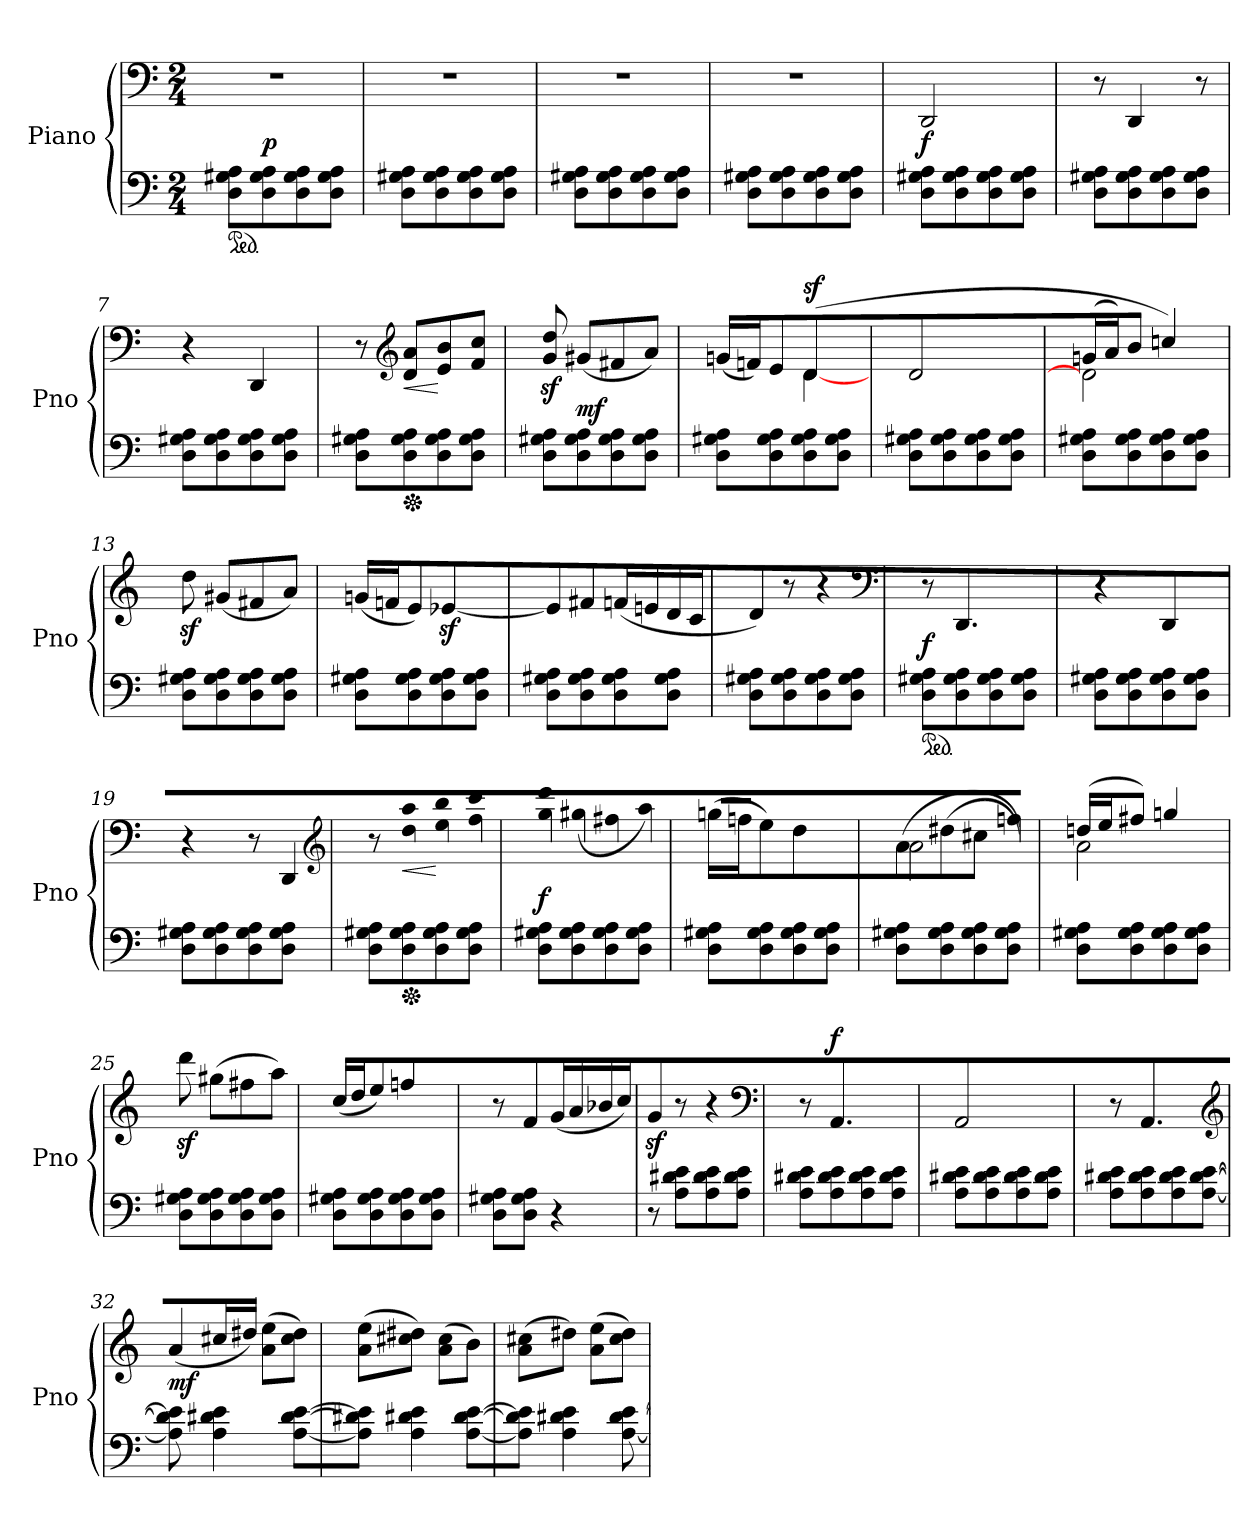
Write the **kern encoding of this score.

**kern	**dynam	**kern	**dynam
*part2	*part2	*part1	*part1
*staff2	*staff2	*staff1	*staff1
*I"Piano	*	*I"Piano	*
*I'Pno	*	*I'Pno	*
*clefF4	*	*clefF4	*
*M2/4	*	*M2/4	*
*MM168	*	*MM168	*
*ped	*	*	*
=1	=1	=1	=1
!	!	!LO:N:vis=1	!
8D\ 8G#X\ 8A\L	.	2r	.
!	!LO:DY:a	!	!
8D\ 8G#\ 8A\	p	.	.
8D\ 8G#\ 8A\	.	.	.
8D\ 8G#\ 8A\J	.	.	.
=2	=2	=2	=2
!	!	!LO:N:vis=1	!
8D\ 8G#X\ 8A\L	.	2r	.
8D\ 8G#\ 8A\	.	.	.
8D\ 8G#\ 8A\	.	.	.
8D\ 8G#\ 8A\J	.	.	.
=3	=3	=3	=3
!	!	!LO:N:vis=1	!
8D\ 8G#X\ 8A\L	.	2r	.
8D\ 8G#\ 8A\	.	.	.
8D\ 8G#\ 8A\	.	.	.
8D\ 8G#\ 8A\J	.	.	.
=4	=4	=4	=4
!	!	!LO:N:vis=1	!
8D\ 8G#X\ 8A\L	.	2r	.
8D\ 8G#\ 8A\	.	.	.
8D\ 8G#\ 8A\	.	.	.
8D\ 8G#\ 8A\J	.	.	.
=5	=5	=5	=5
!	!LO:DY:a	!	!
8D\ 8G#X\ 8A\L	f	2DD/	.
8D\ 8G#\ 8A\	.	.	.
8D\ 8G#\ 8A\	.	.	.
8D\ 8G#\ 8A\J	.	.	.
!!LO:LB:g=z
=6	=6	=6	=6
8D\ 8G#X\ 8A\L	.	8r	.
8D\ 8G#\ 8A\	.	4DD/	.
8D\ 8G#\ 8A\	.	.	.
8D\ 8G#\ 8A\J	.	8r	.
=7	=7	=7	=7
8D\ 8G#X\ 8A\L	.	4r	.
8D\ 8G#\ 8A\	.	.	.
8D\ 8G#\ 8A\	.	4DD/	.
8D\ 8G#\ 8A\J	.	.	.
=8	=8	=8	=8
8D\ 8G#X\ 8A\L	.	8r	.
*	*	*clefG2	*
*Xped	*	*	*
!	!	!	!LO:HP:b
8D\ 8G#\ 8A\	.	8d/ 8a/L	<
8D\ 8G#\ 8A\	.	8e/ 8b/	[
8D\ 8G#\ 8A\J	.	8f/ 8cc/J	.
=9	=9	=9	=9
8D\ 8G#X\ 8A\L	.	8g/z> 8dd/z>	.
!	!LO:DY:a	!	!
8D\ 8G#\ 8A\	mf	(8g#X/L	.
8D\ 8G#\ 8A\	.	8f#X/	.
8D\ 8G#\ 8A\J	.	8a/J)	.
=10	=10	=10	=10
*	*	*^	*
8D\ 8G#X\ 8A\L	.	(16gn/LL	4ryy	.
.	.	16fn/)	.	.
8D\ 8G#\ 8A\	.	8e/J	.	.
!	!	!	!	!LO:DY:a
8D\ 8G#\ 8A\	.	(4d/	[4d\	sf
8D\ 8G#\ 8A\J	.	.	.	.
*	*	*v	*v	*
=11	=11	=11	=11
8D\ 8G#X\ 8A\L	.	2d\	.
8D\ 8G#\ 8A\	.	.	.
8D\ 8G#\ 8A\	.	.	.
8D\ 8G#\ 8A\J	.	.	.
!!LO:LB:g=z
=12	=12	=12	=12
*	*	*^	*
8D\ 8G#X\ 8A\L	.	(16gn/LL	2d\]	.
.	.	16a/JJ)	.	.
8D\ 8G#\ 8A\	.	8b/J	.	.
8D\ 8G#\ 8A\	.	4ccn/)	.	.
8D\ 8G#\ 8A\J	.	.	.	.
*	*	*v	*v	*
=13	=13	=13	=13
8D\ 8G#X\ 8A\L	.	8ddz>\	.
8D\ 8G#\ 8A\	.	(8g#X/L	.
8D\ 8G#\ 8A\	.	8f#X/	.
8D\ 8G#\ 8A\J	.	8a/J)	.
=14	=14	=14	=14
8D\ 8G#X\ 8A\L	.	(16gn/LL	.
.	.	16fn/	.
8D\ 8G#\ 8A\	.	8e/J)	.
8D\ 8G#\ 8A\	.	[4e-Xz>/	.
8D\ 8G#\ 8A\J	.	.	.
=15	=15	=15	=15
8D\ 8G#X\ 8A\L	.	8e-/]	.
8D\ 8G#\ 8A\	.	8f#X/	.
8D\ 8G#\ 8A\	.	(16fn/LL	.
.	.	16en/	.
8D\ 8G#\ 8A\J	.	16d/	.
.	.	16c/JJ	.
=16	=16	=16	=16
8D\ 8G#X\ 8A\L	.	8d/)	.
8D\ 8G#\ 8A\	.	8r	.
8D\ 8G#\ 8A\	.	4r	.
8D\ 8G#\ 8A\J	.	.	.
*	*	*clefF4	*
!!LO:LB:g=z
=17	=17	=17	=17
*ped	*	*	*
!	!LO:DY:a	!	!
8D\ 8G#X\ 8A\L	f	8r	.
8D\ 8G#\ 8A\	.	4.DD/	.
8D\ 8G#\ 8A\	.	.	.
8D\ 8G#\ 8A\J	.	.	.
=18	=18	=18	=18
8D\ 8G#X\ 8A\L	.	4r	.
8D\ 8G#\ 8A\	.	.	.
8D\ 8G#\ 8A\	.	4DD/	.
8D\ 8G#\ 8A\J	.	.	.
=19	=19	=19	=19
8D\ 8G#X\ 8A\L	.	4r	.
8D\ 8G#\ 8A\	.	.	.
8D\ 8G#\ 8A\	.	8r	.
8D\ 8G#\ 8A\J	.	8DD/	.
*	*	*clefG2	*
=20	=20	=20	=20
8D\ 8G#X\ 8A\L	.	8r	.
*Xped	*	*	*
!	!	!	!LO:HP:b
8D\ 8G#\ 8A\	.	8dd\ 8aa\L	<
8D\ 8G#\ 8A\	.	8ee\ 8bb\	[
8D\ 8G#\ 8A\J	.	8ff\ 8ccc\J	.
=21	=21	=21	=21
!	!LO:DY:a	!	!
8D\ 8G#X\ 8A\L	f	8gg\ 8ddd\	.
8D\ 8G#\ 8A\	.	(8gg#X\L	.
8D\ 8G#\ 8A\	.	8ff#X\	.
8D\ 8G#\ 8A\J	.	8aa\J)	.
=22	=22	=22	=22
8D\ 8G#X\ 8A\L	.	(16ggn\LL	.
.	.	16ffn\	.
8D\ 8G#\ 8A\	.	8ee\J)	.
8D\ 8G#\ 8A\	.	4dd\	.
8D\ 8G#\ 8A\J	.	.	.
!!LO:LB:g=z
=23	=23	=23	=23
*	*	*^	*
8D\ 8G#X\ 8A\L	.	(8a/L	2a\	.
8D\ 8G#\ 8A\	.	(8dd#X/J	.	.
8D\ 8G#\ 8A\	.	8cc#X/J	.	.
8D\ 8G#\ 8A\J	.	8ffn/J))	.	.
=24	=24	=24	=24	=24
8D\ 8G#X\ 8A\L	.	(16ddn/LL	2a\	.
.	.	16ee/JJ	.	.
8D\ 8G#\ 8A\	.	8ff#X/J)	.	.
8D\ 8G#\ 8A\	.	4ggn/	.	.
8D\ 8G#\ 8A\J	.	.	.	.
*	*	*v	*v	*
=25	=25	=25	=25
8D\ 8G#X\ 8A\L	.	8dddz>\	.
8D\ 8G#\ 8A\	.	(8gg#X\L	.
8D\ 8G#\ 8A\	.	8ff#X\	.
8D\ 8G#\ 8A\J	.	8aa\J)	.
=26	=26	=26	=26
8D\ 8G#X\ 8A\L	.	(16cc\LL	.
.	.	16dd\	.
8D\ 8G#\ 8A\	.	8ee\J)	.
8D\ 8G#\ 8A\	.	4ffn\	.
8D\ 8G#\ 8A\J	.	.	.
=27	=27	=27	=27
8D\ 8G#X\ 8A\L	.	8r	.
8D\ 8G#\ 8A\J	.	8f/	.
4r	.	(16g/LL	.
.	.	16a/	.
.	.	16b-X/	.
.	.	16cc/JJ)	.
!!LO:LB:g=z
=28	=28	=28	=28
8r	.	8gz>/	.
8A\ 8d#X\ 8e\L	.	8r	.
8A\ 8d#\ 8e\	.	4r	.
8A\ 8d#\ 8e\J	.	.	.
*	*	*clefF4	*
=29	=29	=29	=29
8A\ 8d#X\ 8e\L	.	8r	.
!	!	!	!LO:DY:a
8A\ 8d#\ 8e\	.	4.AA/	f
8A\ 8d#\ 8e\	.	.	.
8A\ 8d#\ 8e\J	.	.	.
=30	=30	=30	=30
8A\ 8d#X\ 8e\L	.	2AA/	.
8A\ 8d#\ 8e\	.	.	.
8A\ 8d#\ 8e\	.	.	.
8A\ 8d#\ 8e\J	.	.	.
=31	=31	=31	=31
8A\ 8d#X\ 8e\L	.	8r	.
8A\ 8d#\ 8e\	.	4.AA/	.
8A\ 8d#\ 8e\	.	.	.
[8A\ [8d#\ [8e\J	.	.	.
*	*	*clefG2	*
=32	=32	=32	=32
!	!LO:DY:a	!	!
8A\] 8d#\] 8e\]	mf	(8a\L	.
4A\ 4d#X\ 4e\	.	16cc#X\	.
.	.	16dd#X\JJ)	.
.	.	(8a\ 8ee\L	.
[8A\ [8d#\ [8e\L	.	8cc#\ 8dd#\J)	.
!!LO:LB:g=z
=33	=33	=33	=33
8A\] 8d#X\] 8e\]J	.	(8a\ 8ee\L	.
4A\ 4d#X\ 4e\	.	8cc#X\ 8dd#X\J)	.
.	.	(8a\ 8cc#\L	.
[8A\ [8d#\ [8e\L	.	8b\J)	.
=34	=34	=34	=34
8A\] 8d#\] 8e\]J	.	(8a\ 8cc#X\L	.
4A\ 4d#X\ 4e\	.	8dd#X\J)	.
.	.	(8a\ 8ee\L	.
[8A\ [8d#\ [8e\L	.	8cc#\ 8dd#\J)	.
=	=	=	=
*-	*-	*-	*-
